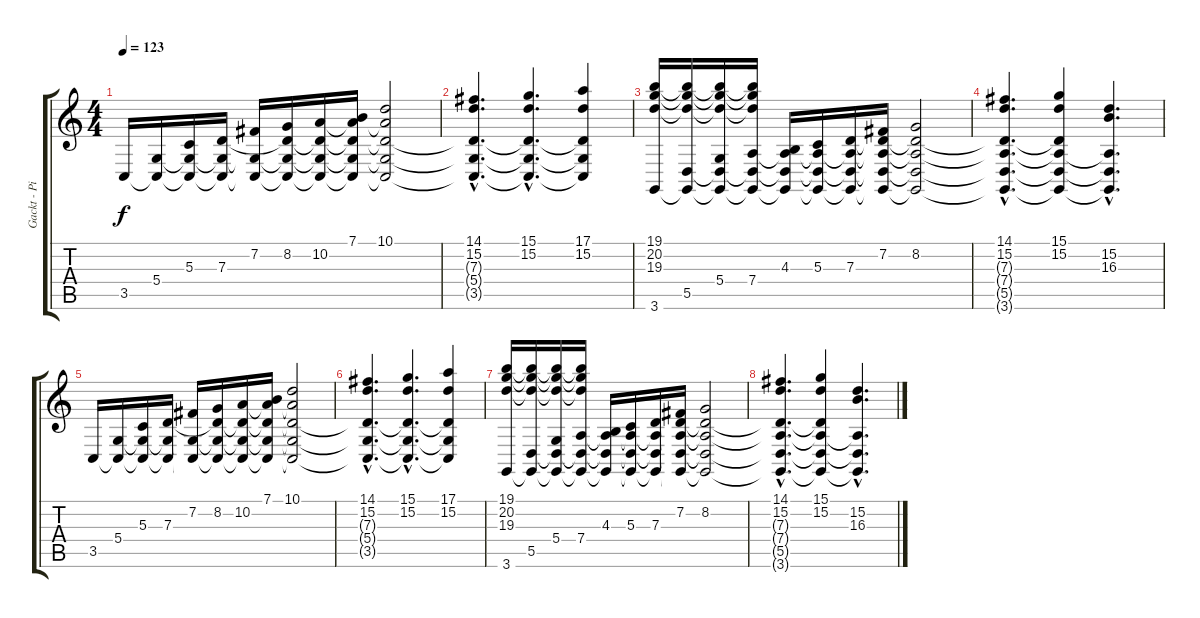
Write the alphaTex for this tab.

\track ("Gackt - Piano" "Gackt - Pi") {instrument acousticgrandpiano}
\staff {score tabs}
\tuning (E4 B3 G3 D3 A2 E2) {hide}
\ts (4 4)
\tempo 123
\clef g2
\ks c
3.5.16{dy f} (5.4 3.5{t}).16 (5.3 5.4{t} 3.5{t}).16 (7.3 5.4{t} 3.5{t}).16 (7.2 5.4{t} 3.5{t}).16 (8.2 7.3{t} 5.4{t} 3.5{t}).16 (10.2 7.3{t} 5.4{t} 3.5{t}).16 (7.1 10.2{t} 7.3{t} 5.4{t} 3.5{t}).16 (10.1 10.2{t} 7.3{t} 5.4{t} 3.5{t}).2 |
(14.1{hac} 15.2{hac} 7.3{hac t} 5.4{hac t} 3.5{hac t}).4{d} (15.1{hac} 15.2{hac} 7.3{hac t} 5.4{hac t} 3.5{hac t}).4{d} (17.1 15.2 7.3{t} 5.4{t} 3.5{t}).4 |
(19.1 20.2 19.3 3.6).16 (19.1{t} 20.2{t} 19.3{t} 5.5 3.6{t}).16 (19.1{t} 20.2{t} 19.3{t} 5.4 5.5{t} 3.6{t}).16 (19.1{t} 20.2{t} 19.3{t} 7.4 5.5{t} 3.6{t}).16 (4.3 7.4{t} 5.5{t} 3.6{t}).16 (5.3 7.4{t} 5.5{t} 3.6{t}).16 (7.3 7.4{t} 5.5{t} 3.6{t}).16 (7.2 7.3{t} 7.4{t} 5.5{t} 3.6{t}).16 (8.2 7.3{t} 7.4{t} 5.5{t} 3.6{t}).2 |
(14.1{hac} 15.2{hac} 7.3{hac t} 7.4{hac t} 5.5{hac t} 3.6{hac t}).4{d} (15.1 15.2 7.3{t} 7.4{t} 5.5{t} 3.6{t}).4 (15.2{hac} 16.3{hac} 7.4{hac t} 5.5{hac t} 3.6{hac t}).4{d} |
3.5.16 (5.4 3.5{t}).16 (5.3 5.4{t} 3.5{t}).16 (7.3 5.4{t} 3.5{t}).16 (7.2 5.4{t} 3.5{t}).16 (8.2 7.3{t} 5.4{t} 3.5{t}).16 (10.2 7.3{t} 5.4{t} 3.5{t}).16 (7.1 10.2{t} 7.3{t} 5.4{t} 3.5{t}).16 (10.1 10.2{t} 7.3{t} 5.4{t} 3.5{t}).2 |
(14.1{hac} 15.2{hac} 7.3{hac t} 5.4{hac t} 3.5{hac t}).4{d} (15.1{hac} 15.2{hac} 7.3{hac t} 5.4{hac t} 3.5{hac t}).4{d} (17.1 15.2 7.3{t} 5.4{t} 3.5{t}).4 |
(19.1 20.2 19.3 3.6).16 (19.1{t} 20.2{t} 19.3{t} 5.5 3.6{t}).16 (19.1{t} 20.2{t} 19.3{t} 5.4 5.5{t} 3.6{t}).16 (19.1{t} 20.2{t} 19.3{t} 7.4 5.5{t} 3.6{t}).16 (4.3 7.4{t} 5.5{t} 3.6{t}).16 (5.3 7.4{t} 5.5{t} 3.6{t}).16 (7.3 7.4{t} 5.5{t} 3.6{t}).16 (7.2 7.3{t} 7.4{t} 5.5{t} 3.6{t}).16 (8.2 7.3{t} 7.4{t} 5.5{t} 3.6{t}).2 |
(14.1{hac} 15.2{hac} 7.3{hac t} 7.4{hac t} 5.5{hac t} 3.6{hac t}).4{d} (15.1 15.2 7.3{t} 7.4{t} 5.5{t} 3.6{t}).4 (15.2{hac} 16.3{hac} 7.4{hac t} 5.5{hac t} 3.6{hac t}).4{d}
